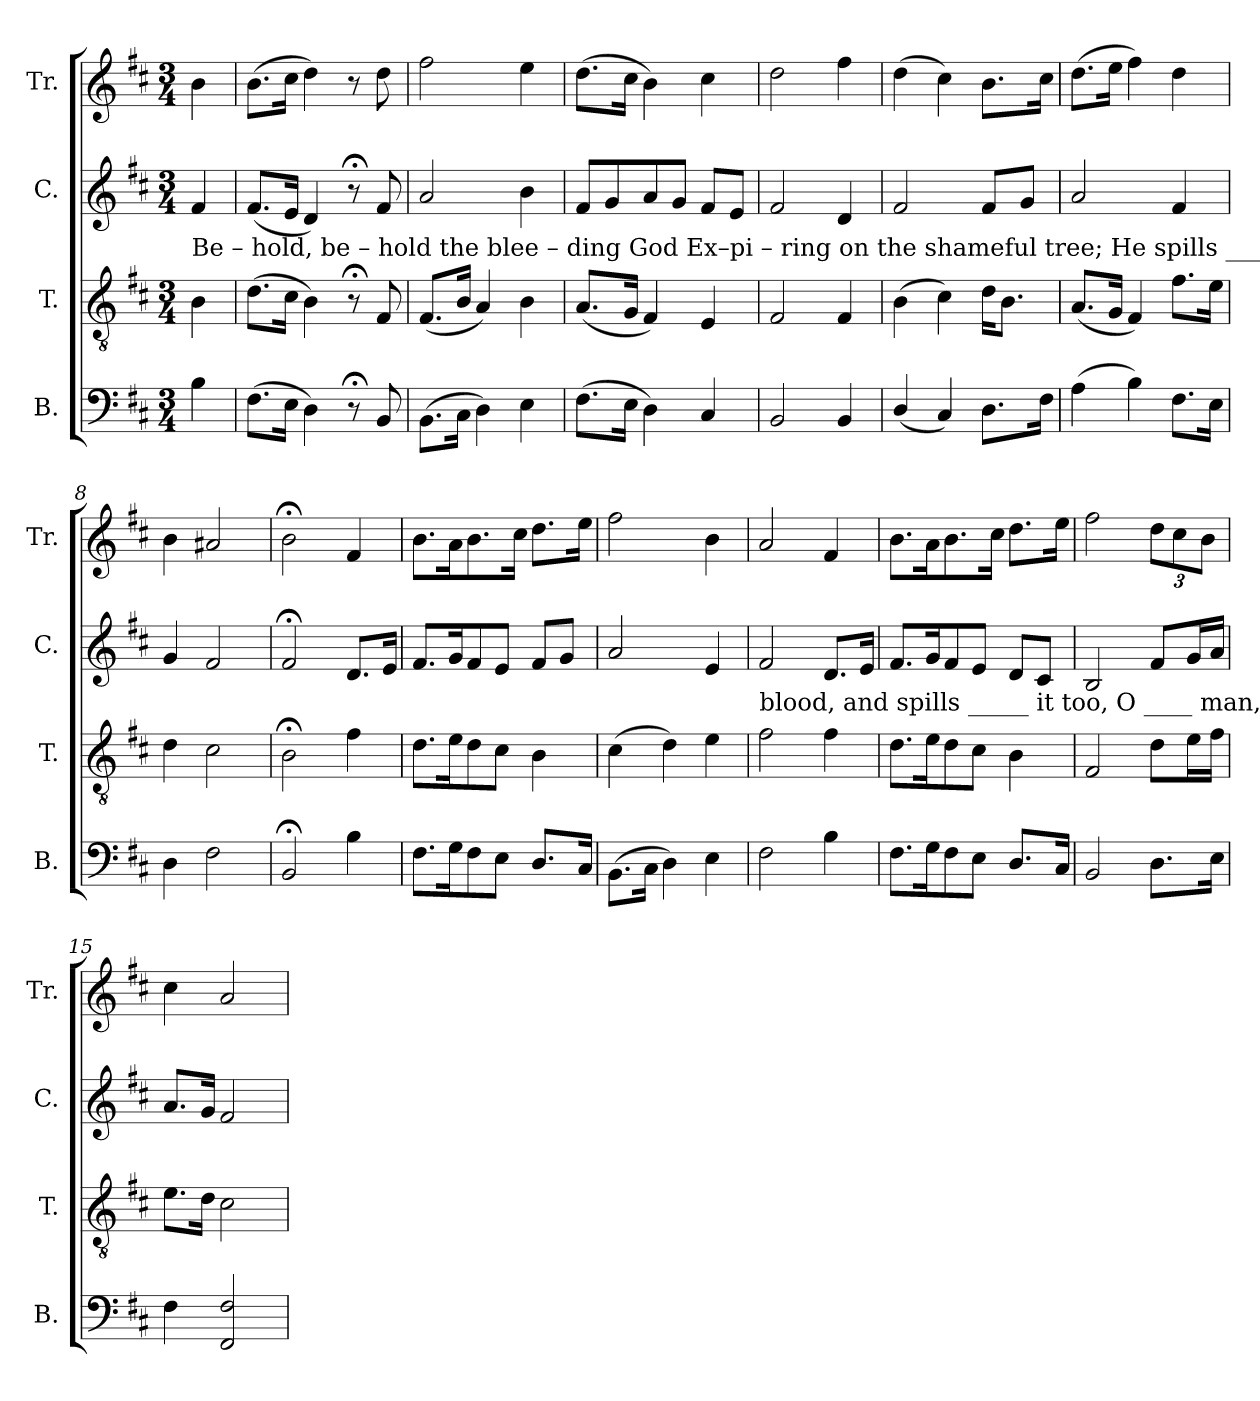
**kern	**kern	**kern	**kern
*part4	*part3	*part2	*part1
*staff4	*staff3	*staff2	*staff1
*I"B.	*I"T.	*I"C.	*I"Tr.
*I'B.	*I'T.	*I'C.	*I'Tr.
*clefF4	*clefGv2	*clefG2	*clefG2
*k[f#c#]	*k[f#c#]	*k[f#c#]	*k[f#c#]
*M3/4	*M3/4	*M3/4	*M3/4
*MM60	*MM60	*MM60	*MM60
=1	=1	=1	=1
!	!	!LO:TX:b:t=Be – hold,        be – hold      the  blee     –    ding God Ex–pi – ring      on           the   shameful tree;  He     spills _____ his     pre   –  cious	!
4B\	4B\	4f#/	4b\
=2	=2	=2	=2
(8.F#\L	(8.d\L	(8.f#/L	(8.b\L
16E\Jk	16c#\Jk	16e/Jk	16cc#\Jk
4D\)	4B\)	4d/)	4dd\)
8r;<	8r;<	8r;<	8r
8BB/	8F#/	8f#/	8dd\
=3	=3	=3	=3
(8.BB\L	(8.F#/L	2a/	2ff#\
16C#\Jk	16B/Jk	.	.
4D\)	4A/)	.	.
4E\	4B\	4b\	4ee\
=4	=4	=4	=4
(8.F#\L	(8.A/L	8f#/L	(8.dd\L
.	.	8g/	.
16E\Jk	16G/Jk	.	16cc#\Jk
4D\)	4F#/)	8a/	4b\)
.	.	8g/J	.
4C#/	4E/	8f#/L	4cc#\
.	.	8e/J	.
=5	=5	=5	=5
2BB/	2F#/	2f#/	2dd\
4BB/	4F#/	4d/	4ff#\
=6	=6	=6	=6
(4D/	(4B\	2f#/	(4dd\
4C#/)	4c#\)	.	4cc#\)
8.D\L	16d\KL	8f#/L	8.b\L
.	8.B\J	.	.
.	.	8g/J	.
16F#\Jk	.	.	16cc#\Jk
=7	=7	=7	=7
(4A\	(8.A/L	2a/	(8.dd\L
.	16G/Jk	.	16ee\Jk
4B\)	4F#/)	.	4ff#\)
8.F#\L	8.f#\L	4f#/	4dd\
16E\Jk	16e\Jk	.	.
=8	=8	=8	=8
4D\	4d\	4g/	4b\
2F#\	2c#\	2f#/	2a#X/
=9	=9	=9	=9
2BB;</	2B;<\	2f#;</	2b;<\
4B\	4f#\	8.d/L	4f#/
.	.	16e/Jk	.
=10	=10	=10	=10
8.F#\L	8.d\L	8.f#/L	8.b\L
16G\K	16e\K	16g/K	16a\K
8F#\	8d\	8f#/	8.b\
8E\J	8c#\J	8e/J	.
.	.	.	16cc#\Jk
8.D/L	4B\	8f#/L	8.dd\L
.	.	8g/J	.
16C#/Jk	.	.	16ee\Jk
=11	=11	=11	=11
(8.BB\L	(4c#\	2a/	2ff#\
16C#\Jk	.	.	.
4D\)	4d\)	.	.
4E\	4e\	4e/	4b\
!!LO:LB:g=z
=12	=12	=12	=12
!	!	!LO:TX:b:t=blood, and  spills  _____  it       too,  O ____  man,  for  thee!   The   mountains  nod  To see the God pierced with a cru  –  el  spear;  All	!
2F#\	2f#\	2f#/	2a/
4B\	4f#\	8.d/L	4f#/
.	.	16e/Jk	.
=13	=13	=13	=13
8.F#\L	8.d\L	8.f#/L	8.b\L
16G\K	16e\K	16g/K	16a\K
8F#\	8d\	8f#/	8.b\
8E\J	8c#\J	8e/J	.
.	.	.	16cc#\Jk
8.D/L	4B\	8d/L	8.dd\L
.	.	8c#/J	.
16C#/Jk	.	.	16ee\Jk
=14	=14	=14	=14
2BB/	2F#/	2B/	2ff#\
*	*	*	*Xbrackettup
8.D\L	8d\L	8f#/L	12dd\L
.	.	.	12cc#\
.	16e\L	16g/L	.
.	.	.	12b\J
16E\Jk	16f#\JJ	16a/JJ	.
=15	=15	=15	=15
4F#\	8.e\L	8.a/L	4cc#\
.	16d\Jk	16g/Jk	.
2FF#/ 2F#/	2c#\	2f#/	2a/
=	=	=	=
*-	*-	*-	*-
